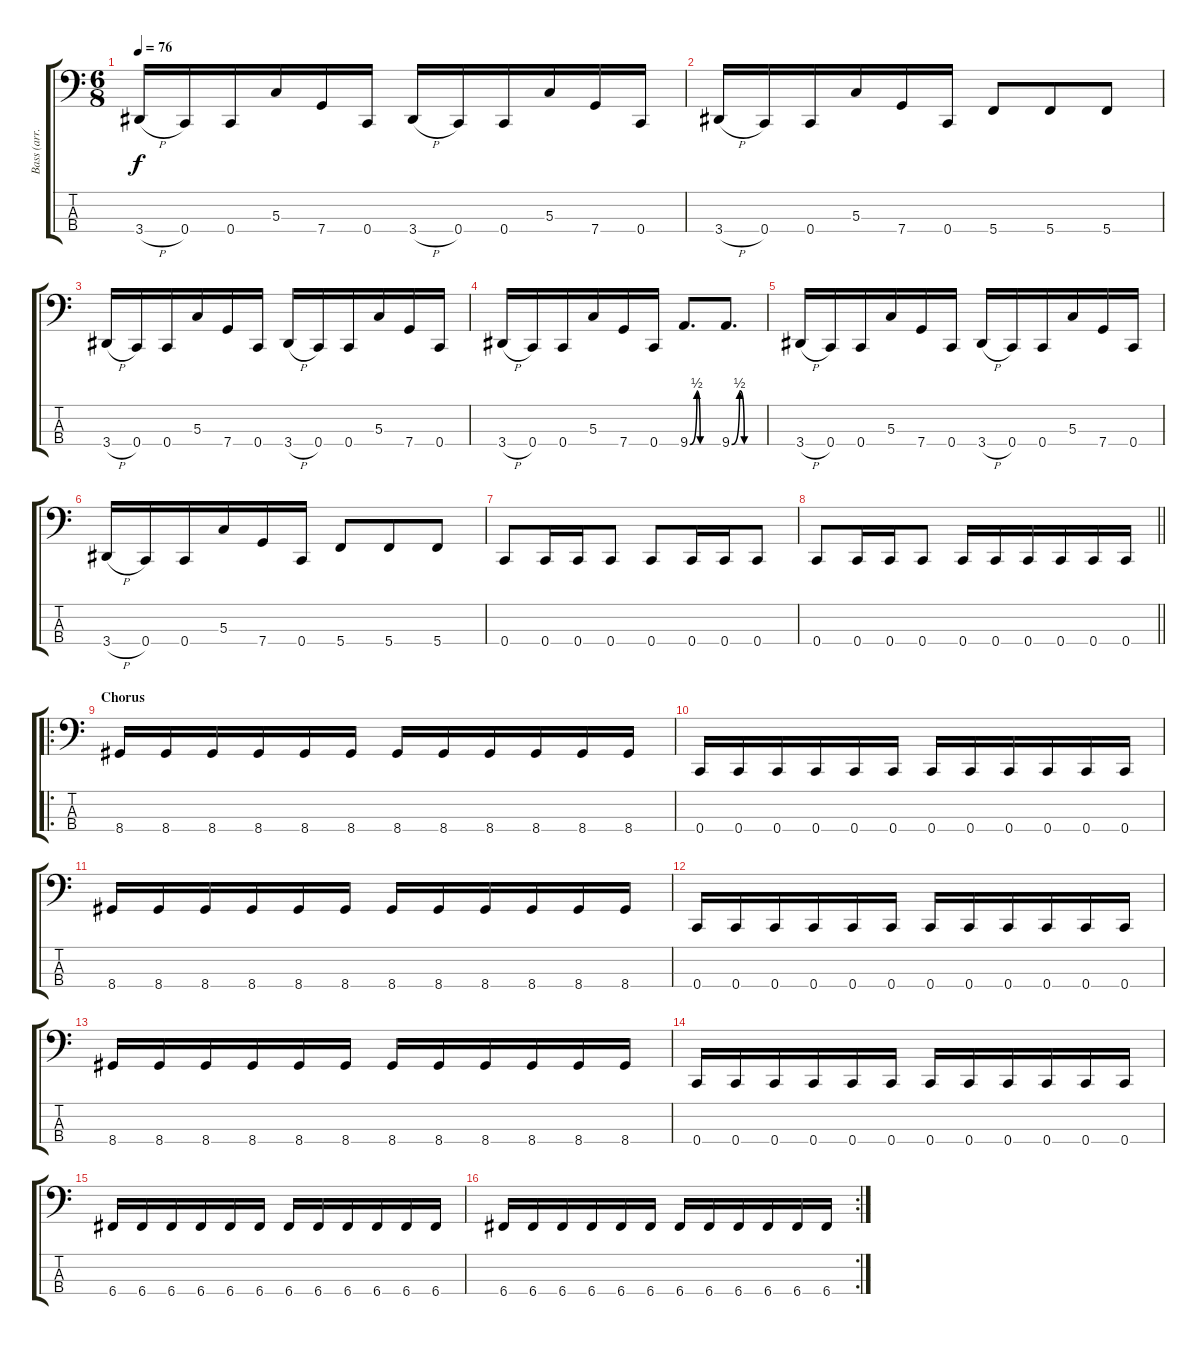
\track ("Bass (arr. 4 string)" "Bass (arr.") {instrument electricbassfinger}
\staff {score tabs}
\tuning (F2 C2 G1 C1) {hide}
\ts (6 8)
\tempo 76
\clef f4
\ks c
3.4{h}.16{dy f} 0.4.16 0.4.16 5.3.16 7.4.16 0.4.16 3.4{h}.16 0.4.16 0.4.16 5.3.16 7.4.16 0.4.16 |
3.4{h}.16 0.4.16 0.4.16 5.3.16 7.4.16 0.4.16 5.4.8 5.4.8 5.4.8 |
3.4{h}.16 0.4.16 0.4.16 5.3.16 7.4.16 0.4.16 3.4{h}.16 0.4.16 0.4.16 5.3.16 7.4.16 0.4.16 |
3.4{h}.16 0.4.16 0.4.16 5.3.16 7.4.16 0.4.16 9.4{be (custom 0 0 15 2 22 0 45 0 60 0)}.8{d} 9.4{be (custom 0 0 15 2 24 0 45 0 60 0)}.8{d} |
3.4{h}.16 0.4.16 0.4.16 5.3.16 7.4.16 0.4.16 3.4{h}.16 0.4.16 0.4.16 5.3.16 7.4.16 0.4.16 |
3.4{h}.16 0.4.16 0.4.16 5.3.16 7.4.16 0.4.16 5.4.8 5.4.8 5.4.8 |
0.4.8 0.4.16 0.4.16 0.4.8 0.4.8 0.4.16 0.4.16 0.4.8 |
\barLineRight lightlight
0.4.8 0.4.16 0.4.16 0.4.8 0.4.16 0.4.16 0.4.16 0.4.16 0.4.16 0.4.16 |
\ro
\section ("" "Chorus")
8.4.16 8.4.16 8.4.16 8.4.16 8.4.16 8.4.16 8.4.16 8.4.16 8.4.16 8.4.16 8.4.16 8.4.16 |
0.4.16 0.4.16 0.4.16 0.4.16 0.4.16 0.4.16 0.4.16 0.4.16 0.4.16 0.4.16 0.4.16 0.4.16 |
8.4.16 8.4.16 8.4.16 8.4.16 8.4.16 8.4.16 8.4.16 8.4.16 8.4.16 8.4.16 8.4.16 8.4.16 |
0.4.16 0.4.16 0.4.16 0.4.16 0.4.16 0.4.16 0.4.16 0.4.16 0.4.16 0.4.16 0.4.16 0.4.16 |
8.4.16 8.4.16 8.4.16 8.4.16 8.4.16 8.4.16 8.4.16 8.4.16 8.4.16 8.4.16 8.4.16 8.4.16 |
0.4.16 0.4.16 0.4.16 0.4.16 0.4.16 0.4.16 0.4.16 0.4.16 0.4.16 0.4.16 0.4.16 0.4.16 |
6.4.16 6.4.16 6.4.16 6.4.16 6.4.16 6.4.16 6.4.16 6.4.16 6.4.16 6.4.16 6.4.16 6.4.16 |
\rc 2
6.4.16 6.4.16 6.4.16 6.4.16 6.4.16 6.4.16 6.4.16 6.4.16 6.4.16 6.4.16 6.4.16 6.4.16
